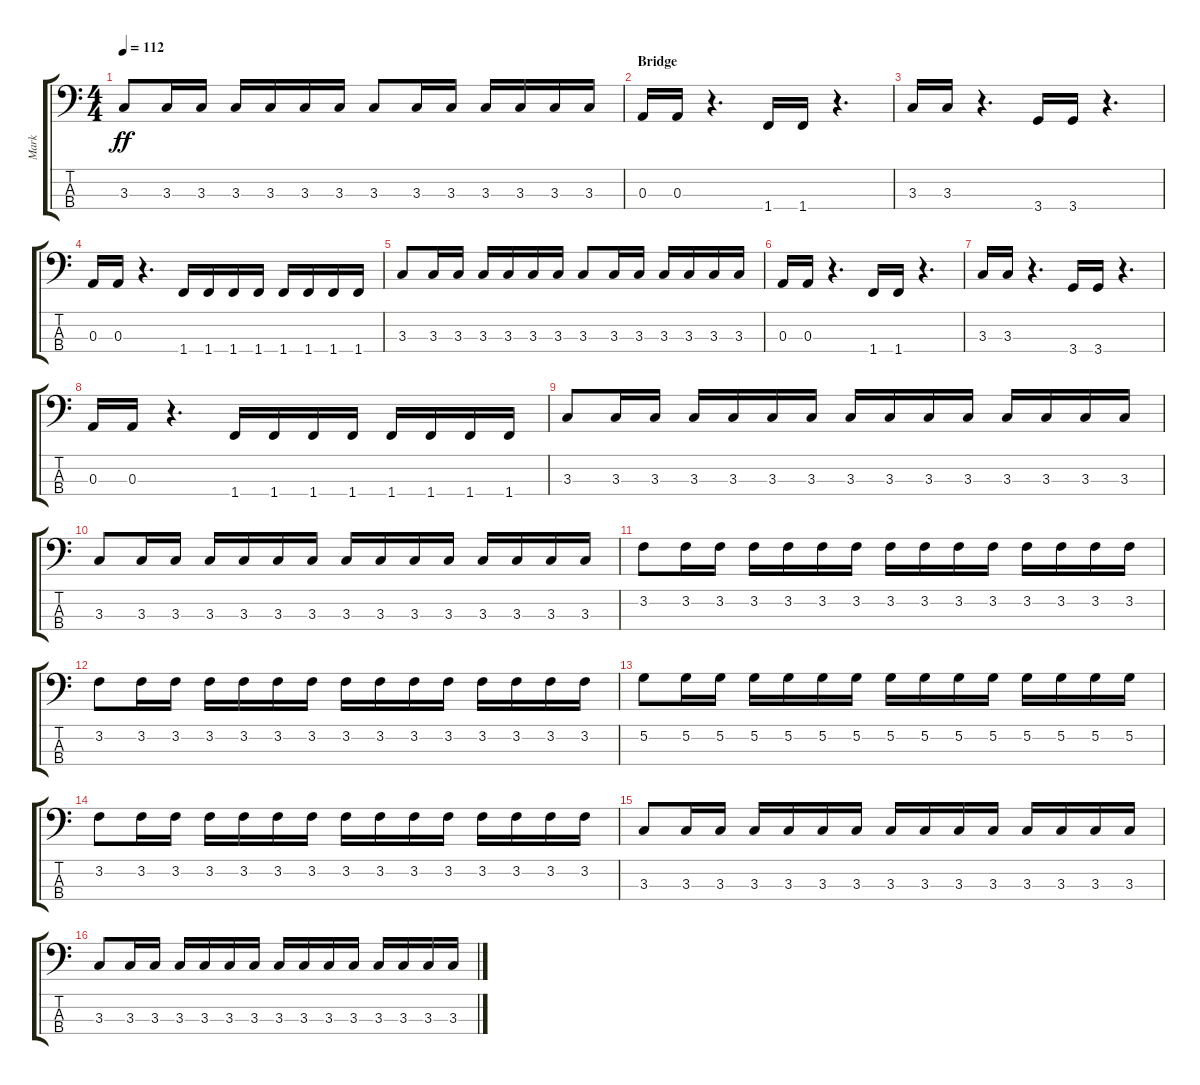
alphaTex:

\track ("Mark" "Mark") {instrument electricbasspick}
\staff {score tabs}
\tuning (G2 D2 A1 E1) {hide}
\ts (4 4)
\tempo 112
\clef f4
\ks c
3.3.8{dy ff} 3.3.16 3.3.16 3.3.16 3.3.16 3.3.16 3.3.16 3.3.8 3.3.16 3.3.16 3.3.16 3.3.16 3.3.16 3.3.16 |
\section ("" "Bridge")
0.3.16 0.3.16 r.4{d} 1.4.16 1.4.16 r.4{d} |
3.3.16 3.3.16 r.4{d} 3.4.16 3.4.16 r.4{d} |
0.3.16 0.3.16 r.4{d} 1.4.16 1.4.16 1.4.16 1.4.16 1.4.16 1.4.16 1.4.16 1.4.16 |
3.3.8 3.3.16 3.3.16 3.3.16 3.3.16 3.3.16 3.3.16 3.3.8 3.3.16 3.3.16 3.3.16 3.3.16 3.3.16 3.3.16 |
0.3.16 0.3.16 r.4{d} 1.4.16 1.4.16 r.4{d} |
3.3.16 3.3.16 r.4{d} 3.4.16 3.4.16 r.4{d} |
0.3.16 0.3.16 r.4{d} 1.4.16 1.4.16 1.4.16 1.4.16 1.4.16 1.4.16 1.4.16 1.4.16 |
3.3.8 3.3.16 3.3.16 3.3.16 3.3.16 3.3.16 3.3.16 3.3.16 3.3.16 3.3.16 3.3.16 3.3.16 3.3.16 3.3.16 3.3.16 |
3.3.8 3.3.16 3.3.16 3.3.16 3.3.16 3.3.16 3.3.16 3.3.16 3.3.16 3.3.16 3.3.16 3.3.16 3.3.16 3.3.16 3.3.16 |
3.2.8 3.2.16 3.2.16 3.2.16 3.2.16 3.2.16 3.2.16 3.2.16 3.2.16 3.2.16 3.2.16 3.2.16 3.2.16 3.2.16 3.2.16 |
3.2.8 3.2.16 3.2.16 3.2.16 3.2.16 3.2.16 3.2.16 3.2.16 3.2.16 3.2.16 3.2.16 3.2.16 3.2.16 3.2.16 3.2.16 |
5.2.8 5.2.16 5.2.16 5.2.16 5.2.16 5.2.16 5.2.16 5.2.16 5.2.16 5.2.16 5.2.16 5.2.16 5.2.16 5.2.16 5.2.16 |
3.2.8 3.2.16 3.2.16 3.2.16 3.2.16 3.2.16 3.2.16 3.2.16 3.2.16 3.2.16 3.2.16 3.2.16 3.2.16 3.2.16 3.2.16 |
3.3.8 3.3.16 3.3.16 3.3.16 3.3.16 3.3.16 3.3.16 3.3.16 3.3.16 3.3.16 3.3.16 3.3.16 3.3.16 3.3.16 3.3.16 |
3.3.8 3.3.16 3.3.16 3.3.16 3.3.16 3.3.16 3.3.16 3.3.16 3.3.16 3.3.16 3.3.16 3.3.16 3.3.16 3.3.16 3.3.16
